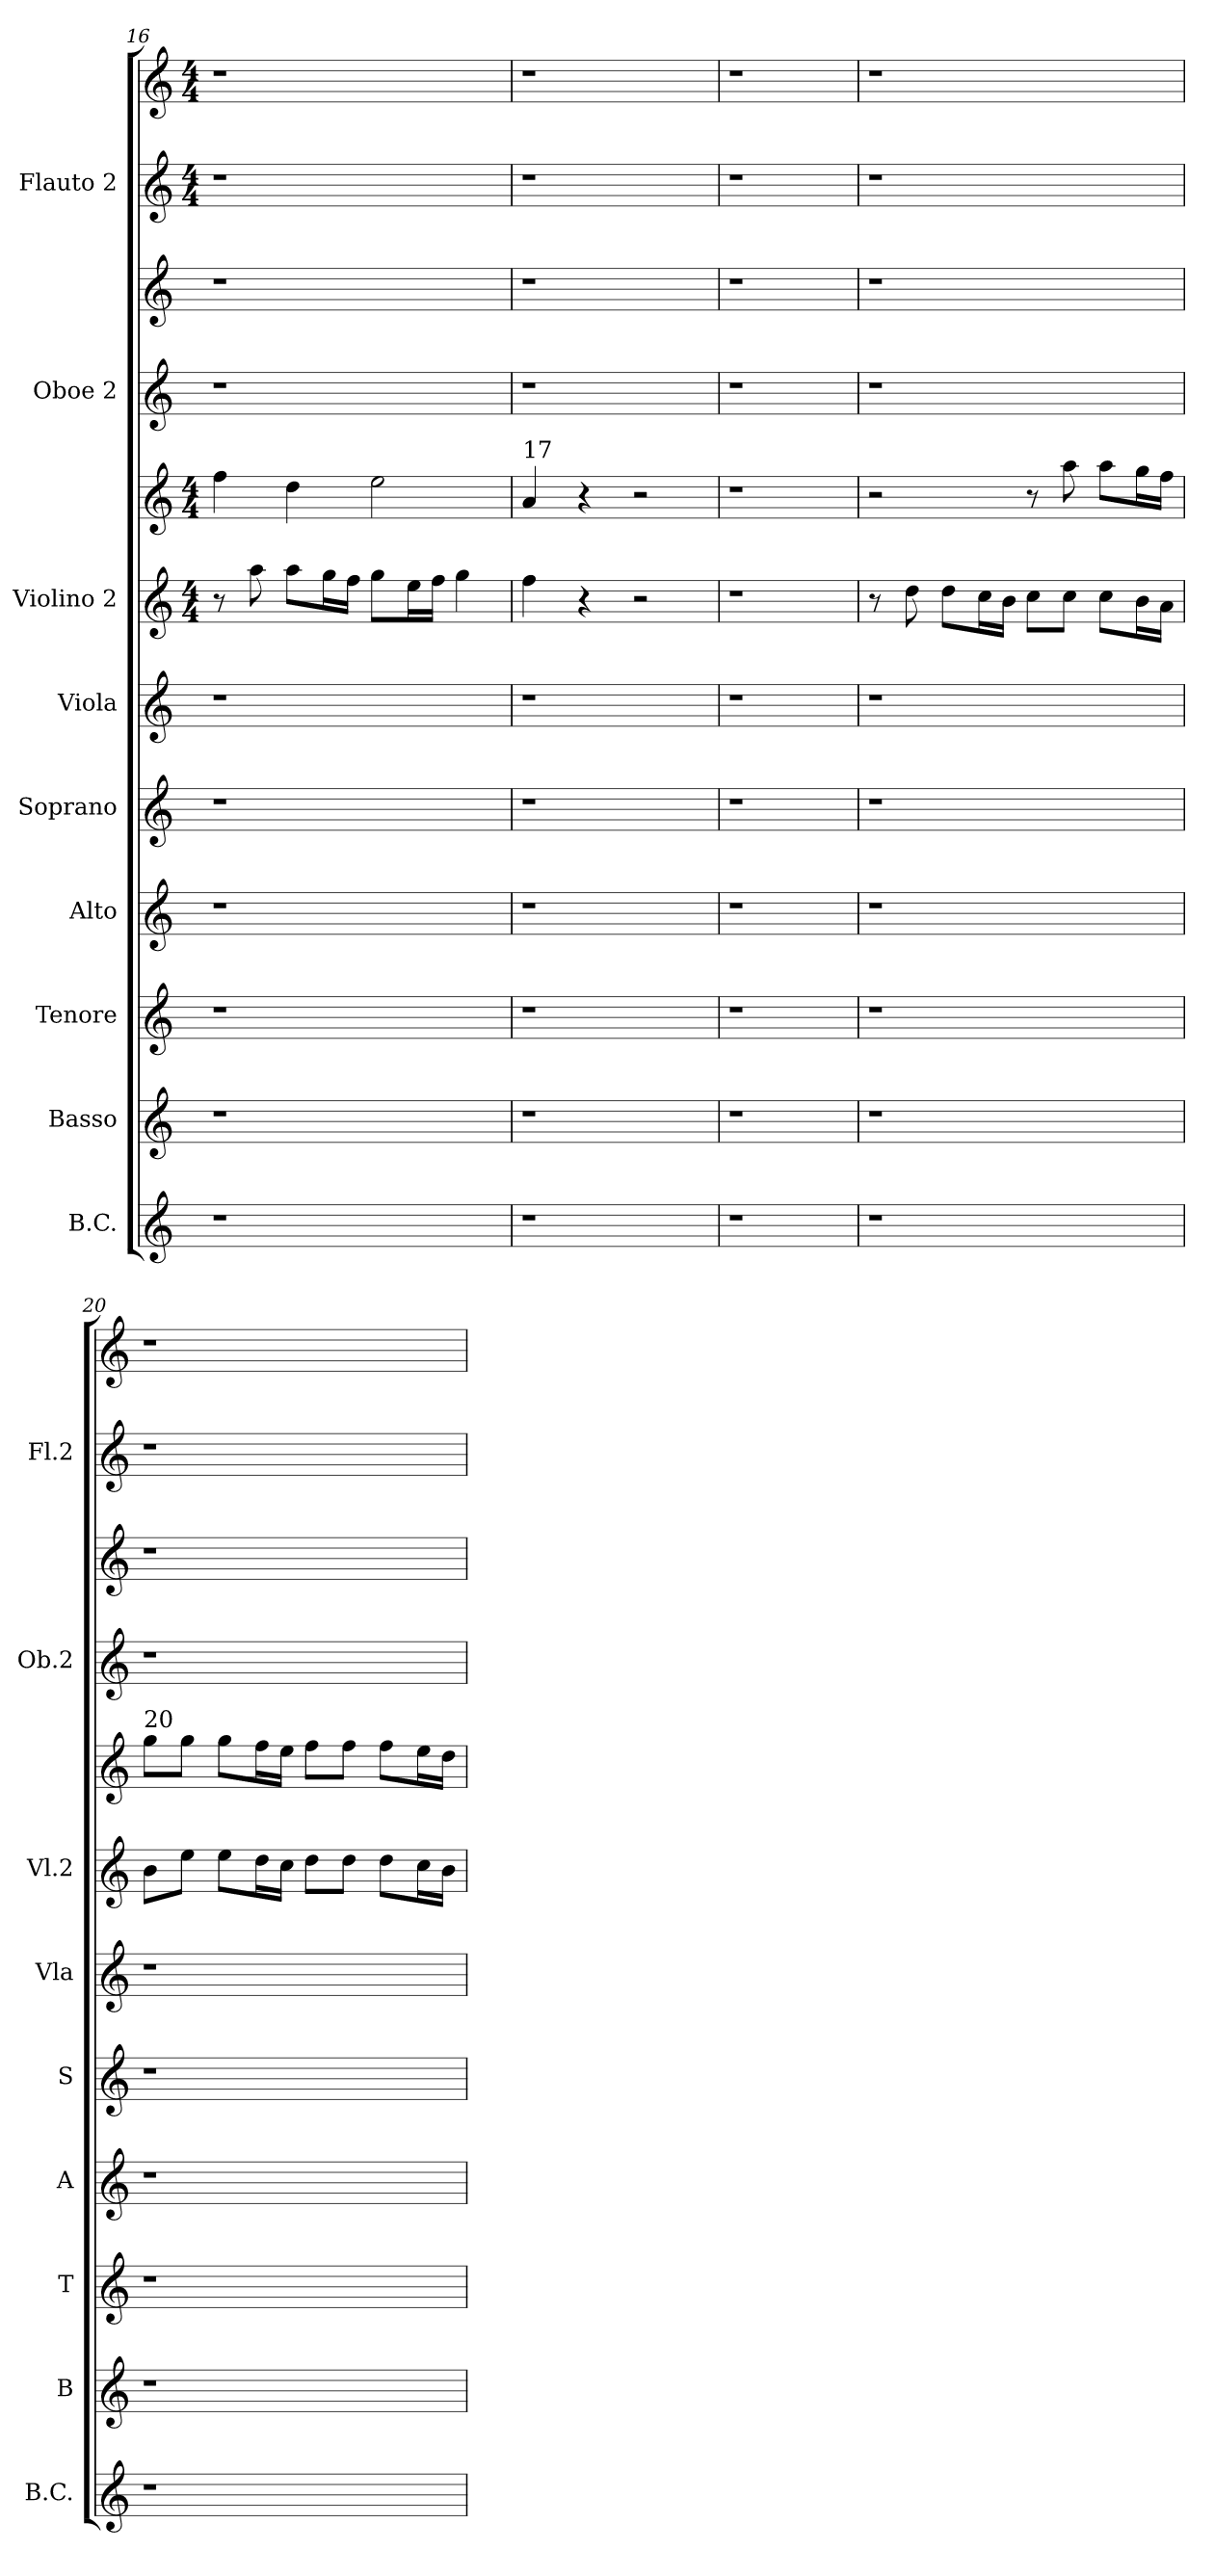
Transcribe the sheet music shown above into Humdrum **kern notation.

**kern	**kern	**kern	**kern	**kern	**kern	**kern	**kern	**kern	**kern	**kern	**kern
*part9	*part8	*part7	*part6	*part5	*part4	*part3	*part3	*part2	*part2	*part1	*part1
*staff12	*staff11	*staff10	*staff9	*staff8	*staff7	*staff6	*staff5	*staff4	*staff3	*staff2	*staff1
*I"B.C.	*I"Basso	*I"Tenore	*I"Alto	*I"Soprano	*I"Viola	*I"Violino 2	*	*I"Oboe 2	*	*I"Flauto 2	*
*I'B.C.	*I'B	*I'T	*I'A	*I'S	*I'Vla	*I'Vl.2	*	*I'Ob.2	*	*I'Fl.2	*
!!LO:PB:g=z
*clefG2	*clefG2	*clefG2	*clefG2	*clefG2	*clefG2	*clefG2	*clefG2	*clefG2	*clefG2	*clefG2	*clefG2
*k[]	*k[]	*k[]	*k[]	*k[]	*k[]	*k[]	*k[]	*k[]	*k[]	*k[]	*k[]
*	*	*	*	*	*	*M4/4	*M4/4	*	*	*M4/4	*M4/4
=16	=16	=16	=16	=16	=16	=16	=16	=16	=16	=16	=16
1r	1r	1r	1r	1r	1r	8r	4ff\	1r	1r	1r	1r
.	.	.	.	.	.	8aa\	.	.	.	.	.
.	.	.	.	.	.	8aa\L	4dd\	.	.	.	.
.	.	.	.	.	.	16gg\L	.	.	.	.	.
.	.	.	.	.	.	16ff\JJ	.	.	.	.	.
.	.	.	.	.	.	8gg\L	2ee\	.	.	.	.
.	.	.	.	.	.	16ee\L	.	.	.	.	.
.	.	.	.	.	.	16ff\JJ	.	.	.	.	.
.	.	.	.	.	.	4gg\	.	.	.	.	.
!!LO:PB:g=z
=17	=17	=17	=17	=17	=17	=17	=17	=17	=17	=17	=17
!	!	!	!	!	!	!	!LO:TX:a:t=17	!	!	!	!
1r	1r	1r	1r	1r	1r	4ff\	4a/	1r	1r	1r	1r
.	.	.	.	.	.	4r	4r	.	.	.	.
.	.	.	.	.	.	2r	2r	.	.	.	.
=18	=18	=18	=18	=18	=18	=18	=18	=18	=18	=18	=18
1r	1r	1r	1r	1r	1r	1r	1r	1r	1r	1r	1r
=19	=19	=19	=19	=19	=19	=19	=19	=19	=19	=19	=19
1r	1r	1r	1r	1r	1r	8r	2r	1r	1r	1r	1r
.	.	.	.	.	.	8dd\	.	.	.	.	.
.	.	.	.	.	.	8dd\L	.	.	.	.	.
.	.	.	.	.	.	16cc\L	.	.	.	.	.
.	.	.	.	.	.	16b\JJ	.	.	.	.	.
.	.	.	.	.	.	8cc\L	8r	.	.	.	.
.	.	.	.	.	.	8cc\J	8aa\	.	.	.	.
.	.	.	.	.	.	8cc\L	8aa\L	.	.	.	.
.	.	.	.	.	.	16b\L	16gg\L	.	.	.	.
.	.	.	.	.	.	16a\JJ	16ff\JJ	.	.	.	.
!!LO:PB:g=z
=20	=20	=20	=20	=20	=20	=20	=20	=20	=20	=20	=20
!	!	!	!	!	!	!	!LO:TX:a:t=20	!	!	!	!
1r	1r	1r	1r	1r	1r	8b\L	8gg\L	1r	1r	1r	1r
.	.	.	.	.	.	8ee\J	8gg\J	.	.	.	.
.	.	.	.	.	.	8ee\L	8gg\L	.	.	.	.
.	.	.	.	.	.	16dd\L	16ff\L	.	.	.	.
.	.	.	.	.	.	16cc\JJ	16ee\JJ	.	.	.	.
.	.	.	.	.	.	8dd\L	8ff\L	.	.	.	.
.	.	.	.	.	.	8dd\J	8ff\J	.	.	.	.
.	.	.	.	.	.	8dd\L	8ff\L	.	.	.	.
.	.	.	.	.	.	16cc\L	16ee\L	.	.	.	.
.	.	.	.	.	.	16b\JJ	16dd\JJ	.	.	.	.
=	=	=	=	=	=	=	=	=	=	=	=
*-	*-	*-	*-	*-	*-	*-	*-	*-	*-	*-	*-
